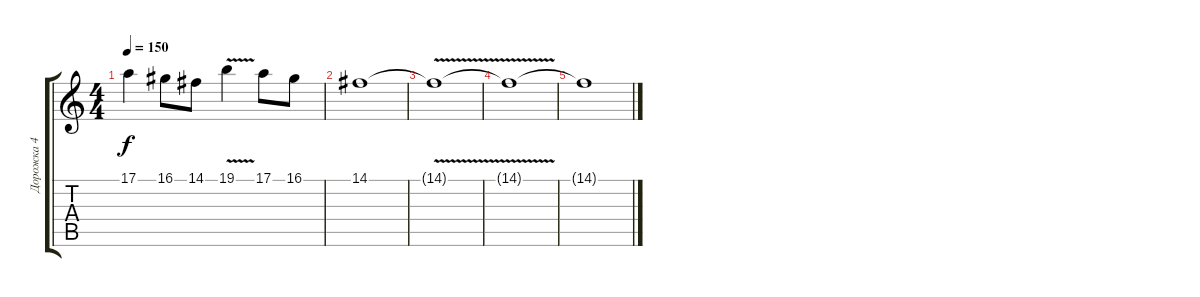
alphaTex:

\track ("Дорожка 4" "Дорожка 4") {instrument violin}
\staff {score tabs}
\tuning (E4 B3 G3 D3 A2 E2) {hide}
\ts (4 4)
\tempo 150
\clef g2
\ks c
17.1.4{dy f} 16.1.8 14.1.8 19.1{v}.4 17.1.8 16.1.8 |
14.1.1 |
14.1{v t}.1 |
14.1{t}.1 |
14.1{t}.1
